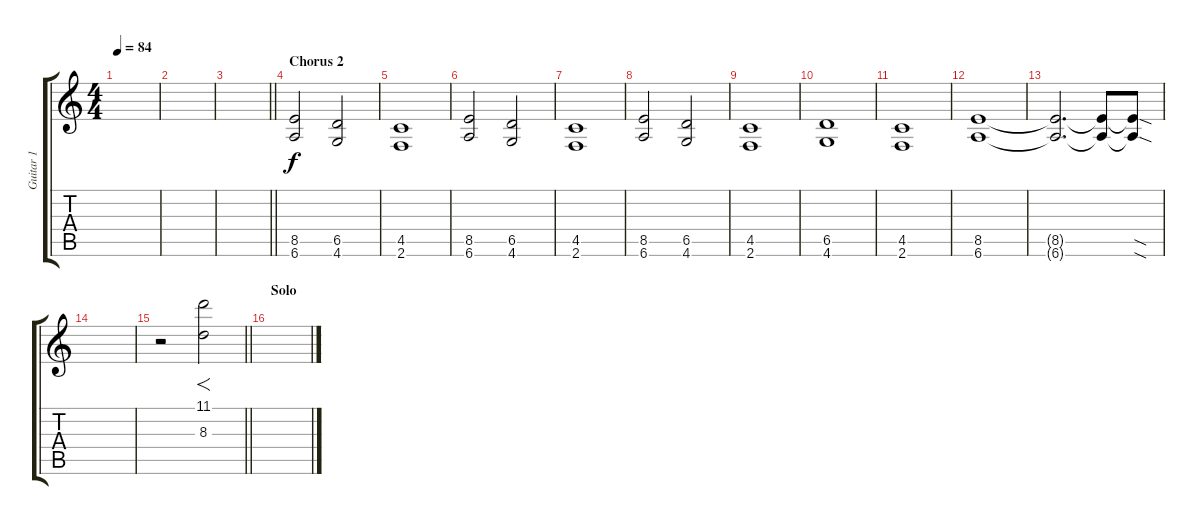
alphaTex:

\track ("Guitar 1" "Guitar 1") {instrument distortionguitar}
\staff {score tabs}
\tuning (Eb4 Bb3 Gb3 Db3 Ab2 Eb2) {hide}
\ts (4 4)
\tempo 84
\clef g2
\ks c
|
|
\barLineRight lightlight
|
\section ("" "Chorus 2")
(8.5 6.6).2 (6.5 4.6).2 |
(4.5 2.6).1 |
(8.5 6.6).2 (6.5 4.6).2 |
(4.5 2.6).1 |
(8.5 6.6).2 (6.5 4.6).2 |
(4.5 2.6).1 |
(6.5 4.6).1 |
(4.5 2.6).1 |
(8.5 6.6).1{volume 7} |
(8.5{t} 6.6{t}).2{d} (8.5{t} 6.6{t}).8 (8.5{sod t} 6.6{sod t}).8 |
|
\barLineRight lightlight
r.2{volume 12 balance 8 instrument reversecymbal} (11.1 8.3).2{f} |
\section ("" "Solo")
